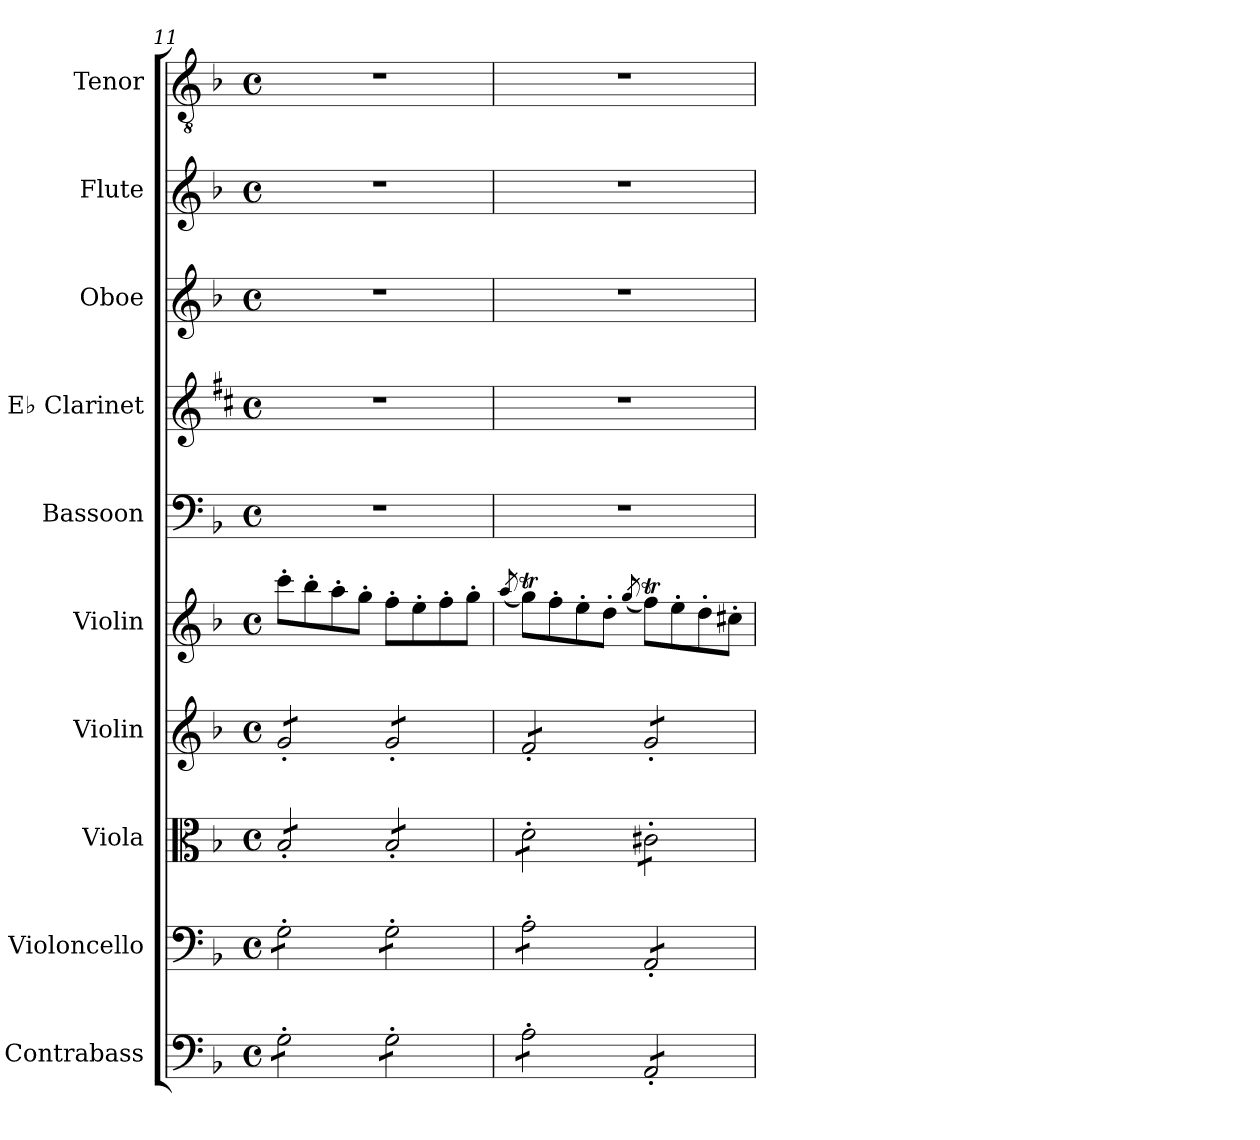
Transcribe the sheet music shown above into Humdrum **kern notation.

**kern	**kern	**kern	**kern	**kern	**kern	**kern	**kern	**kern	**kern
*part10	*part9	*part8	*part7	*part6	*part5	*part4	*part3	*part2	*part1
*staff10	*staff9	*staff8	*staff7	*staff6	*staff5	*staff4	*staff3	*staff2	*staff1
*I"Contrabass	*I"Violoncello	*I"Viola	*I"Violin	*I"Violin	*I"Bassoon	*I"E♭ Clarinet	*I"Oboe	*I"Flute	*I"Tenor
*I'Cb.	*I'Vc.	*I'Vla.	*I'Vln.	*I'Vln.	*I'Bsn.	*I'E♭ Cl.	*I'Ob.	*I'Fl.	*I'T.
*clefF4	*clefF4	*clefC3	*clefG2	*clefG2	*clefF4	*clefG2	*clefG2	*clefG2	*clefGv2
*ITrd7c12	*	*	*	*	*	*ITrd-2c-3	*	*	*
*k[b-]	*k[b-]	*k[b-]	*k[b-]	*k[b-]	*k[b-]	*k[b-]	*k[b-]	*k[b-]	*k[b-]
*M4/4	*M4/4	*M4/4	*M4/4	*M4/4	*M4/4	*M4/4	*M4/4	*M4/4	*M4/4
*met(c)	*met(c)	*met(c)	*met(c)	*met(c)	*met(c)	*met(c)	*met(c)	*met(c)	*met(c)
=11	=11	=11	=11	=11	=11	=11	=11	=11	=11
*tremolo	*	*	*	*	*	*	*	*	*
*	*tremolo	*	*	*	*	*	*	*	*
*	*	*tremolo	*	*	*	*	*	*	*
*	*	*	*tremolo	*	*	*	*	*	*
8GG'\L	8G'\L	8B-'/L	8g'/L	8ccc'\L	1r	1r	1r	1r	1r
8GG'\	8G'\	8B-'/	8g'/	8bb-'\	.	.	.	.	.
8GG'\	8G'\	8B-'/	8g'/	8aa'\	.	.	.	.	.
8GG'\J	8G'\J	8B-'/J	8g'/J	8gg'\J	.	.	.	.	.
8GG'\L	8G'\L	8B-'/L	8g'/L	8ff'\L	.	.	.	.	.
8GG'\	8G'\	8B-'/	8g'/	8ee'\	.	.	.	.	.
8GG'\	8G'\	8B-'/	8g'/	8ff'\	.	.	.	.	.
8GG'\J	8G'\J	8B-'/J	8g'/J	8gg'\J	.	.	.	.	.
=12	=12	=12	=12	=12	=12	=12	=12	=12	=12
.	.	.	.	(8qaa/	.	.	.	.	.
8AA'\L	8A'\L	8d'\L	8f'/L	8ggT\L)	1r	1r	1r	1r	1r
8AA'\	8A'\	8d'\	8f'/	8ff'\	.	.	.	.	.
8AA'\	8A'\	8d'\	8f'/	8ee'\	.	.	.	.	.
8AA'\J	8A'\J	8d'\J	8f'/J	8dd'\J	.	.	.	.	.
.	.	.	.	(8qgg/	.	.	.	.	.
8AAA'/L	8AA'/L	8c#X'\L	8g'/L	8ffT\L)	.	.	.	.	.
8AAA'/	8AA'/	8c#X'\	8g'/	8ee'\	.	.	.	.	.
8AAA'/	8AA'/	8c#X'\	8g'/	8dd'\	.	.	.	.	.
8AAA'/J	8AA'/J	8c#X'\J	8g'/J	8cc#X'\J	.	.	.	.	.
*	*	*	*Xtremolo	*	*	*	*	*	*
*	*	*Xtremolo	*	*	*	*	*	*	*
*	*Xtremolo	*	*	*	*	*	*	*	*
*Xtremolo	*	*	*	*	*	*	*	*	*
=	=	=	=	=	=	=	=	=	=
*-	*-	*-	*-	*-	*-	*-	*-	*-	*-
